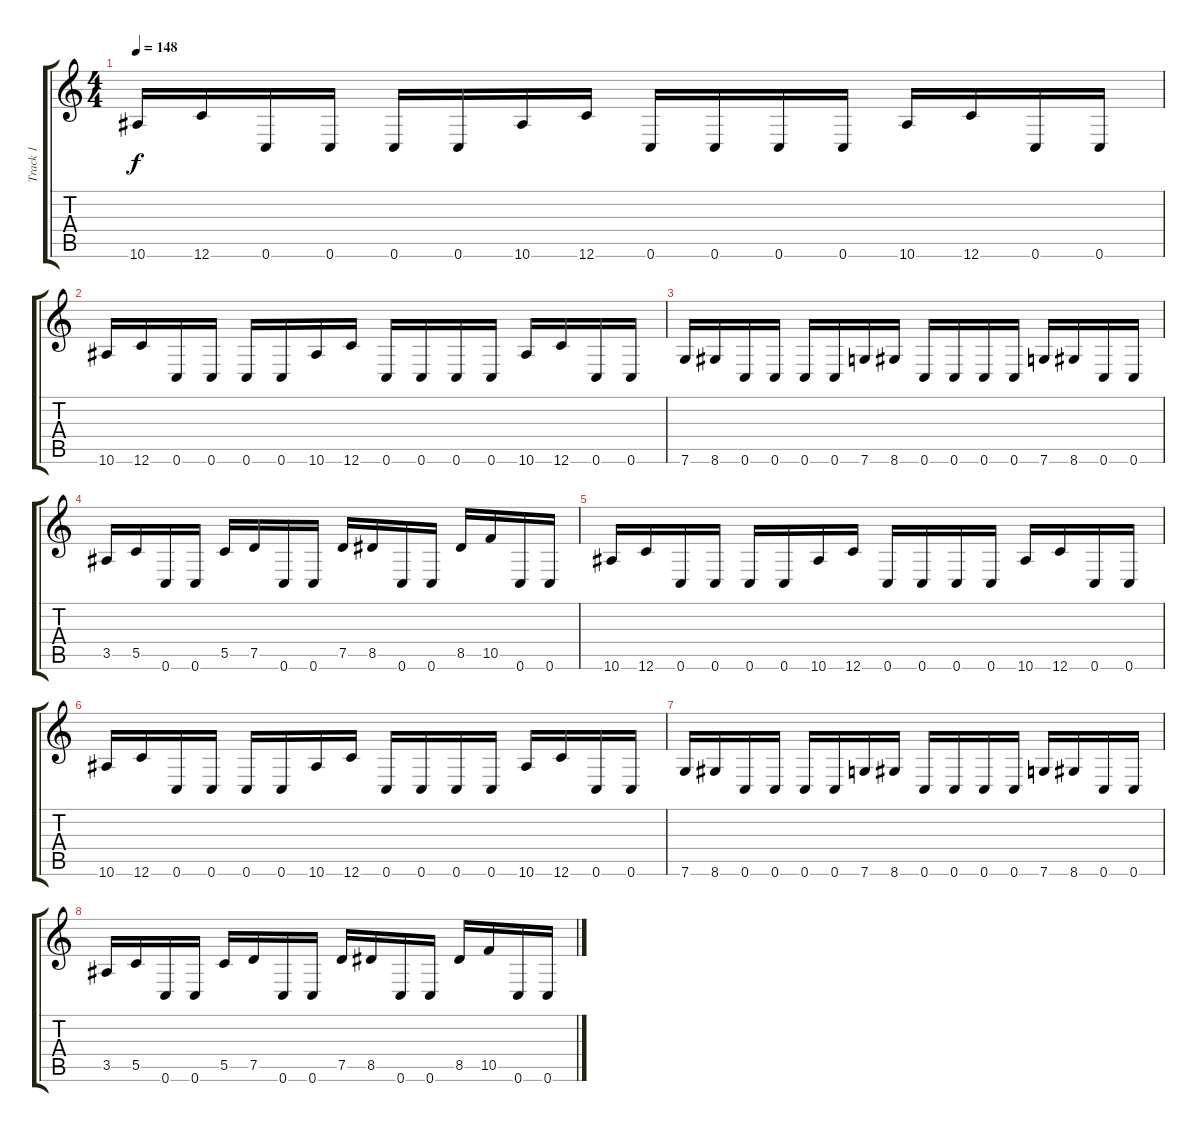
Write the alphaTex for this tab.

\track ("Track 1" "Track 1") {instrument overdrivenguitar}
\staff {score tabs}
\tuning (D4 A3 F3 C3 G2 C2) {hide}
\ts (4 4)
\tempo 148
\clef g2
\ks c
10.6.16{dy f} 12.6.16 0.6.16 0.6.16 0.6.16 0.6.16 10.6.16 12.6.16 0.6.16 0.6.16 0.6.16 0.6.16 10.6.16 12.6.16 0.6.16 0.6.16 |
10.6.16 12.6.16 0.6.16 0.6.16 0.6.16 0.6.16 10.6.16 12.6.16 0.6.16 0.6.16 0.6.16 0.6.16 10.6.16 12.6.16 0.6.16 0.6.16 |
7.6.16 8.6.16 0.6.16 0.6.16 0.6.16 0.6.16 7.6.16 8.6.16 0.6.16 0.6.16 0.6.16 0.6.16 7.6.16 8.6.16 0.6.16 0.6.16 |
3.5.16 5.5.16 0.6.16 0.6.16 5.5.16 7.5.16 0.6.16 0.6.16 7.5.16 8.5.16 0.6.16 0.6.16 8.5.16 10.5.16 0.6.16 0.6.16 |
10.6.16 12.6.16 0.6.16 0.6.16 0.6.16 0.6.16 10.6.16 12.6.16 0.6.16 0.6.16 0.6.16 0.6.16 10.6.16 12.6.16 0.6.16 0.6.16 |
10.6.16 12.6.16 0.6.16 0.6.16 0.6.16 0.6.16 10.6.16 12.6.16 0.6.16 0.6.16 0.6.16 0.6.16 10.6.16 12.6.16 0.6.16 0.6.16 |
7.6.16 8.6.16 0.6.16 0.6.16 0.6.16 0.6.16 7.6.16 8.6.16 0.6.16 0.6.16 0.6.16 0.6.16 7.6.16 8.6.16 0.6.16 0.6.16 |
3.5.16 5.5.16 0.6.16 0.6.16 5.5.16 7.5.16 0.6.16 0.6.16 7.5.16 8.5.16 0.6.16 0.6.16 8.5.16 10.5.16 0.6.16 0.6.16
